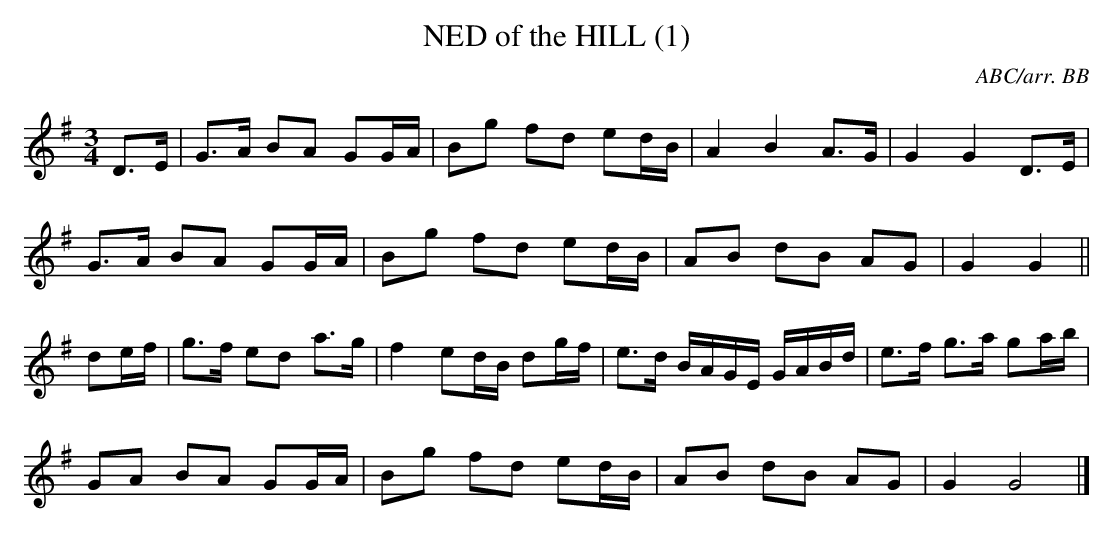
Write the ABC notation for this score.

X:1
T:NED of the HILL (1)
Y:"slow"
C:ABC/arr. BB
L:1/8
M:3/4
K:G
D>E|G>A BA GG/A/|Bg fd ed/B/|A2B2 A>G|G2G2 D>E|
G>A BA GG/A/|Bg fd ed/B/|AB dB AG|G2 G2||
de/f/|g>f ed a>g|f2 ed/B/ dg/f/|e>d B/A/G/E/ G/A/B/d/|\
e>f g>a ga/b/|
GA BA GG/A/|Bg fd ed/B/|AB dB AG|G2 G4|]
